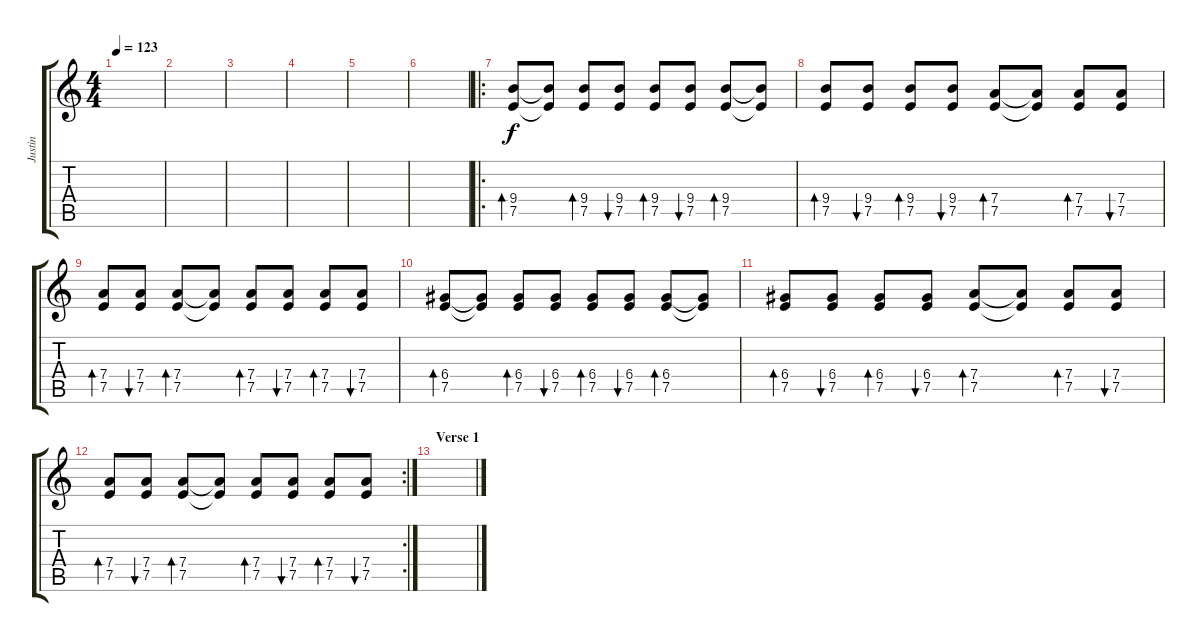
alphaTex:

\track ("Justin" "Justin") {instrument acousticguitarsteel}
\staff {score tabs}
\tuning (E4 B3 G3 D3 A2 E2) {hide}
\ts (4 4)
\tempo 123
\clef g2
\ks c
|
|
|
|
|
|
\ro
(9.4 7.5).8{bd 60} (9.4{t} 7.5{t}).8 (9.4 7.5).8{bd 60} (9.4 7.5).8{bu 60} (9.4 7.5).8{bd 60} (9.4 7.5).8{bu 60} (9.4 7.5).8{bd 60} (9.4{t} 7.5{t}).8 |
(9.4 7.5).8{bd 60} (9.4 7.5).8{bu 60} (9.4 7.5).8{bd 60} (9.4 7.5).8{bu 60} (7.4 7.5).8{bd 60} (7.4{t} 7.5{t}).8 (7.4 7.5).8{bd 60} (7.4 7.5).8{bu 60} |
(7.4 7.5).8{bd 60} (7.4 7.5).8{bu 60} (7.4 7.5).8{bd 60} (7.4{t} 7.5{t}).8 (7.4 7.5).8{bd 60} (7.4 7.5).8{bu 60} (7.4 7.5).8{bd 60} (7.4 7.5).8{bu 60} |
(6.4 7.5).8{bd 60} (6.4{t} 7.5{t}).8 (6.4 7.5).8{bd 60} (6.4 7.5).8{bu 60} (6.4 7.5).8{bd 60} (6.4 7.5).8{bu 60} (6.4 7.5).8{bd 60} (6.4{t} 7.5{t}).8 |
(6.4 7.5).8{bd 60} (6.4 7.5).8{bu 60} (6.4 7.5).8{bd 60} (6.4 7.5).8{bu 60} (7.4 7.5).8{bd 60} (7.4{t} 7.5{t}).8 (7.4 7.5).8{bd 60} (7.4 7.5).8{bu 60} |
\rc 2
(7.4 7.5).8{bd 60} (7.4 7.5).8{bu 60} (7.4 7.5).8{bd 60} (7.4{t} 7.5{t}).8 (7.4 7.5).8{bd 60} (7.4 7.5).8{bu 60} (7.4 7.5).8{bd 60} (7.4 7.5).8{bu 60} |
\section ("" "Verse 1")
